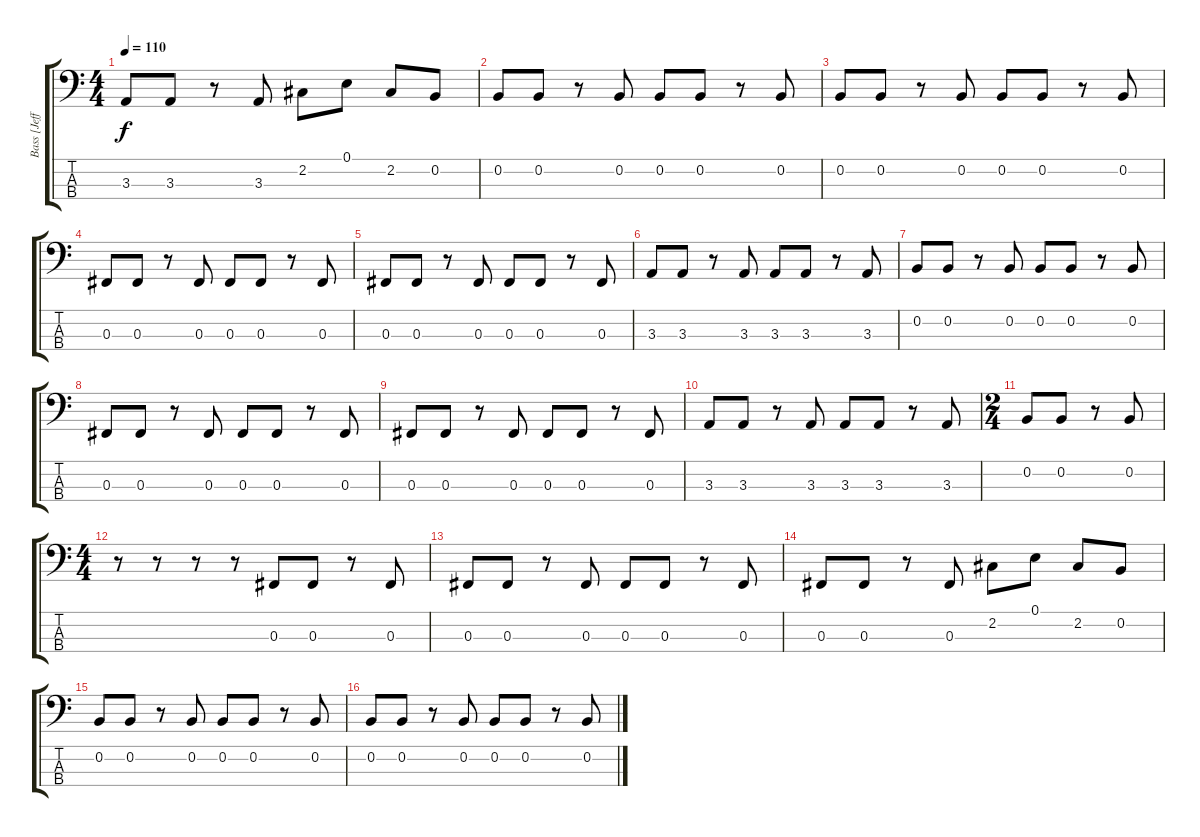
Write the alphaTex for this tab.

\track ("Bass [Jeff Caxide]" "Bass [Jeff") {instrument electricbasspick}
\staff {score tabs}
\tuning (E2 B1 Gb1 Db1) {hide}
\ts (4 4)
\tempo 110
\clef f4
\ks c
3.3.8{dy f} 3.3.8 r.8 3.3.8 2.2.8 0.1.8 2.2.8 0.2.8 |
0.2.8 0.2.8 r.8 0.2.8 0.2.8 0.2.8 r.8 0.2.8 |
0.2.8 0.2.8 r.8 0.2.8 0.2.8 0.2.8 r.8 0.2.8 |
0.3.8 0.3.8 r.8 0.3.8 0.3.8 0.3.8 r.8 0.3.8 |
0.3.8 0.3.8 r.8 0.3.8 0.3.8 0.3.8 r.8 0.3.8 |
3.3.8 3.3.8 r.8 3.3.8 3.3.8 3.3.8 r.8 3.3.8 |
0.2.8 0.2.8 r.8 0.2.8 0.2.8 0.2.8 r.8 0.2.8 |
0.3.8 0.3.8 r.8 0.3.8 0.3.8 0.3.8 r.8 0.3.8 |
0.3.8 0.3.8 r.8 0.3.8 0.3.8 0.3.8 r.8 0.3.8 |
3.3.8 3.3.8 r.8 3.3.8 3.3.8 3.3.8 r.8 3.3.8 |
\ts (2 4)
0.2.8 0.2.8 r.8 0.2.8 |
\ts (4 4)
r.8 r.8 r.8 r.8 0.3.8 0.3.8 r.8 0.3.8 |
0.3.8 0.3.8 r.8 0.3.8 0.3.8 0.3.8 r.8 0.3.8 |
0.3.8 0.3.8 r.8 0.3.8 2.2.8 0.1.8 2.2.8 0.2.8 |
0.2.8 0.2.8 r.8 0.2.8 0.2.8 0.2.8 r.8 0.2.8 |
0.2.8 0.2.8 r.8 0.2.8 0.2.8 0.2.8 r.8 0.2.8
